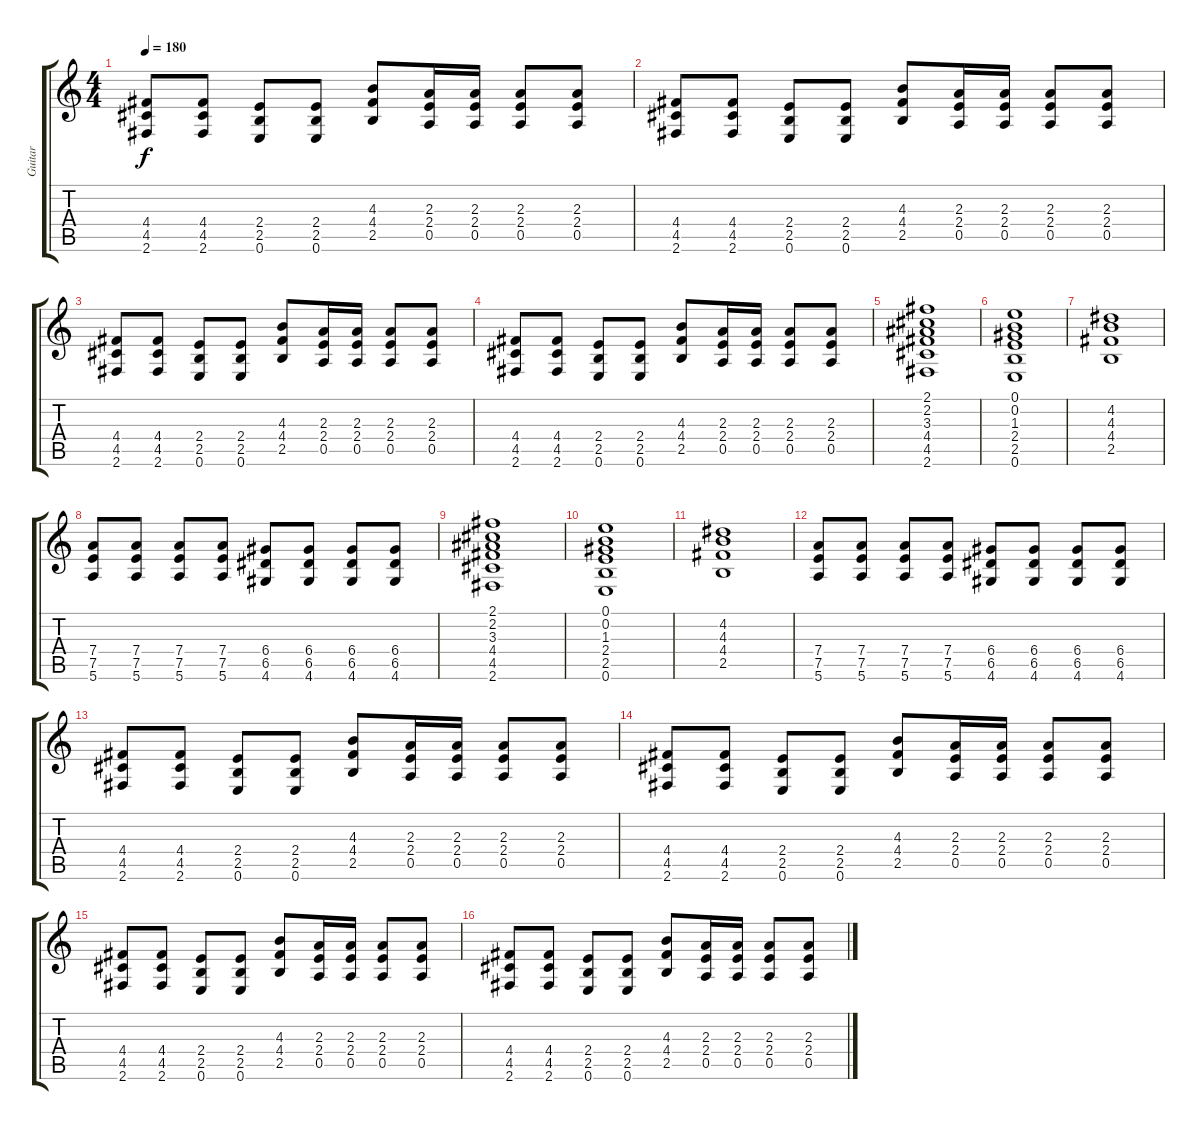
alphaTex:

\track ("Guitar" "Guitar") {instrument distortionguitar}
\staff {score tabs}
\tuning (E4 B3 G3 D3 A2 E2) {hide}
\ts (4 4)
\tempo 180
\clef g2
\ks c
(4.4 4.5 2.6).8{dy f} (4.4 4.5 2.6).8 (2.4 2.5 0.6).8 (2.4 2.5 0.6).8 (4.3 4.4 2.5).8 (2.3 2.4 0.5).16 (2.3 2.4 0.5).16 (2.3 2.4 0.5).8 (2.3 2.4 0.5).8 |
(4.4 4.5 2.6).8 (4.4 4.5 2.6).8 (2.4 2.5 0.6).8 (2.4 2.5 0.6).8 (4.3 4.4 2.5).8 (2.3 2.4 0.5).16 (2.3 2.4 0.5).16 (2.3 2.4 0.5).8 (2.3 2.4 0.5).8 |
(4.4 4.5 2.6).8 (4.4 4.5 2.6).8 (2.4 2.5 0.6).8 (2.4 2.5 0.6).8 (4.3 4.4 2.5).8 (2.3 2.4 0.5).16 (2.3 2.4 0.5).16 (2.3 2.4 0.5).8 (2.3 2.4 0.5).8 |
(4.4 4.5 2.6).8 (4.4 4.5 2.6).8 (2.4 2.5 0.6).8 (2.4 2.5 0.6).8 (4.3 4.4 2.5).8 (2.3 2.4 0.5).16 (2.3 2.4 0.5).16 (2.3 2.4 0.5).8 (2.3 2.4 0.5).8 |
(2.1 2.2 3.3 4.4 4.5 2.6).1 |
(0.1 0.2 1.3 2.4 2.5 0.6).1 |
(4.2 4.3 4.4 2.5).1 |
(7.4 7.5 5.6).8 (7.4 7.5 5.6).8 (7.4 7.5 5.6).8 (7.4 7.5 5.6).8 (6.4 6.5 4.6).8 (6.4 6.5 4.6).8 (6.4 6.5 4.6).8 (6.4 6.5 4.6).8 |
(2.1 2.2 3.3 4.4 4.5 2.6).1 |
(0.1 0.2 1.3 2.4 2.5 0.6).1 |
(4.2 4.3 4.4 2.5).1 |
(7.4 7.5 5.6).8 (7.4 7.5 5.6).8 (7.4 7.5 5.6).8 (7.4 7.5 5.6).8 (6.4 6.5 4.6).8 (6.4 6.5 4.6).8 (6.4 6.5 4.6).8 (6.4 6.5 4.6).8 |
(4.4 4.5 2.6).8 (4.4 4.5 2.6).8 (2.4 2.5 0.6).8 (2.4 2.5 0.6).8 (4.3 4.4 2.5).8 (2.3 2.4 0.5).16 (2.3 2.4 0.5).16 (2.3 2.4 0.5).8 (2.3 2.4 0.5).8 |
(4.4 4.5 2.6).8 (4.4 4.5 2.6).8 (2.4 2.5 0.6).8 (2.4 2.5 0.6).8 (4.3 4.4 2.5).8 (2.3 2.4 0.5).16 (2.3 2.4 0.5).16 (2.3 2.4 0.5).8 (2.3 2.4 0.5).8 |
(4.4 4.5 2.6).8 (4.4 4.5 2.6).8 (2.4 2.5 0.6).8 (2.4 2.5 0.6).8 (4.3 4.4 2.5).8 (2.3 2.4 0.5).16 (2.3 2.4 0.5).16 (2.3 2.4 0.5).8 (2.3 2.4 0.5).8 |
(4.4 4.5 2.6).8 (4.4 4.5 2.6).8 (2.4 2.5 0.6).8 (2.4 2.5 0.6).8 (4.3 4.4 2.5).8 (2.3 2.4 0.5).16 (2.3 2.4 0.5).16 (2.3 2.4 0.5).8 (2.3 2.4 0.5).8
